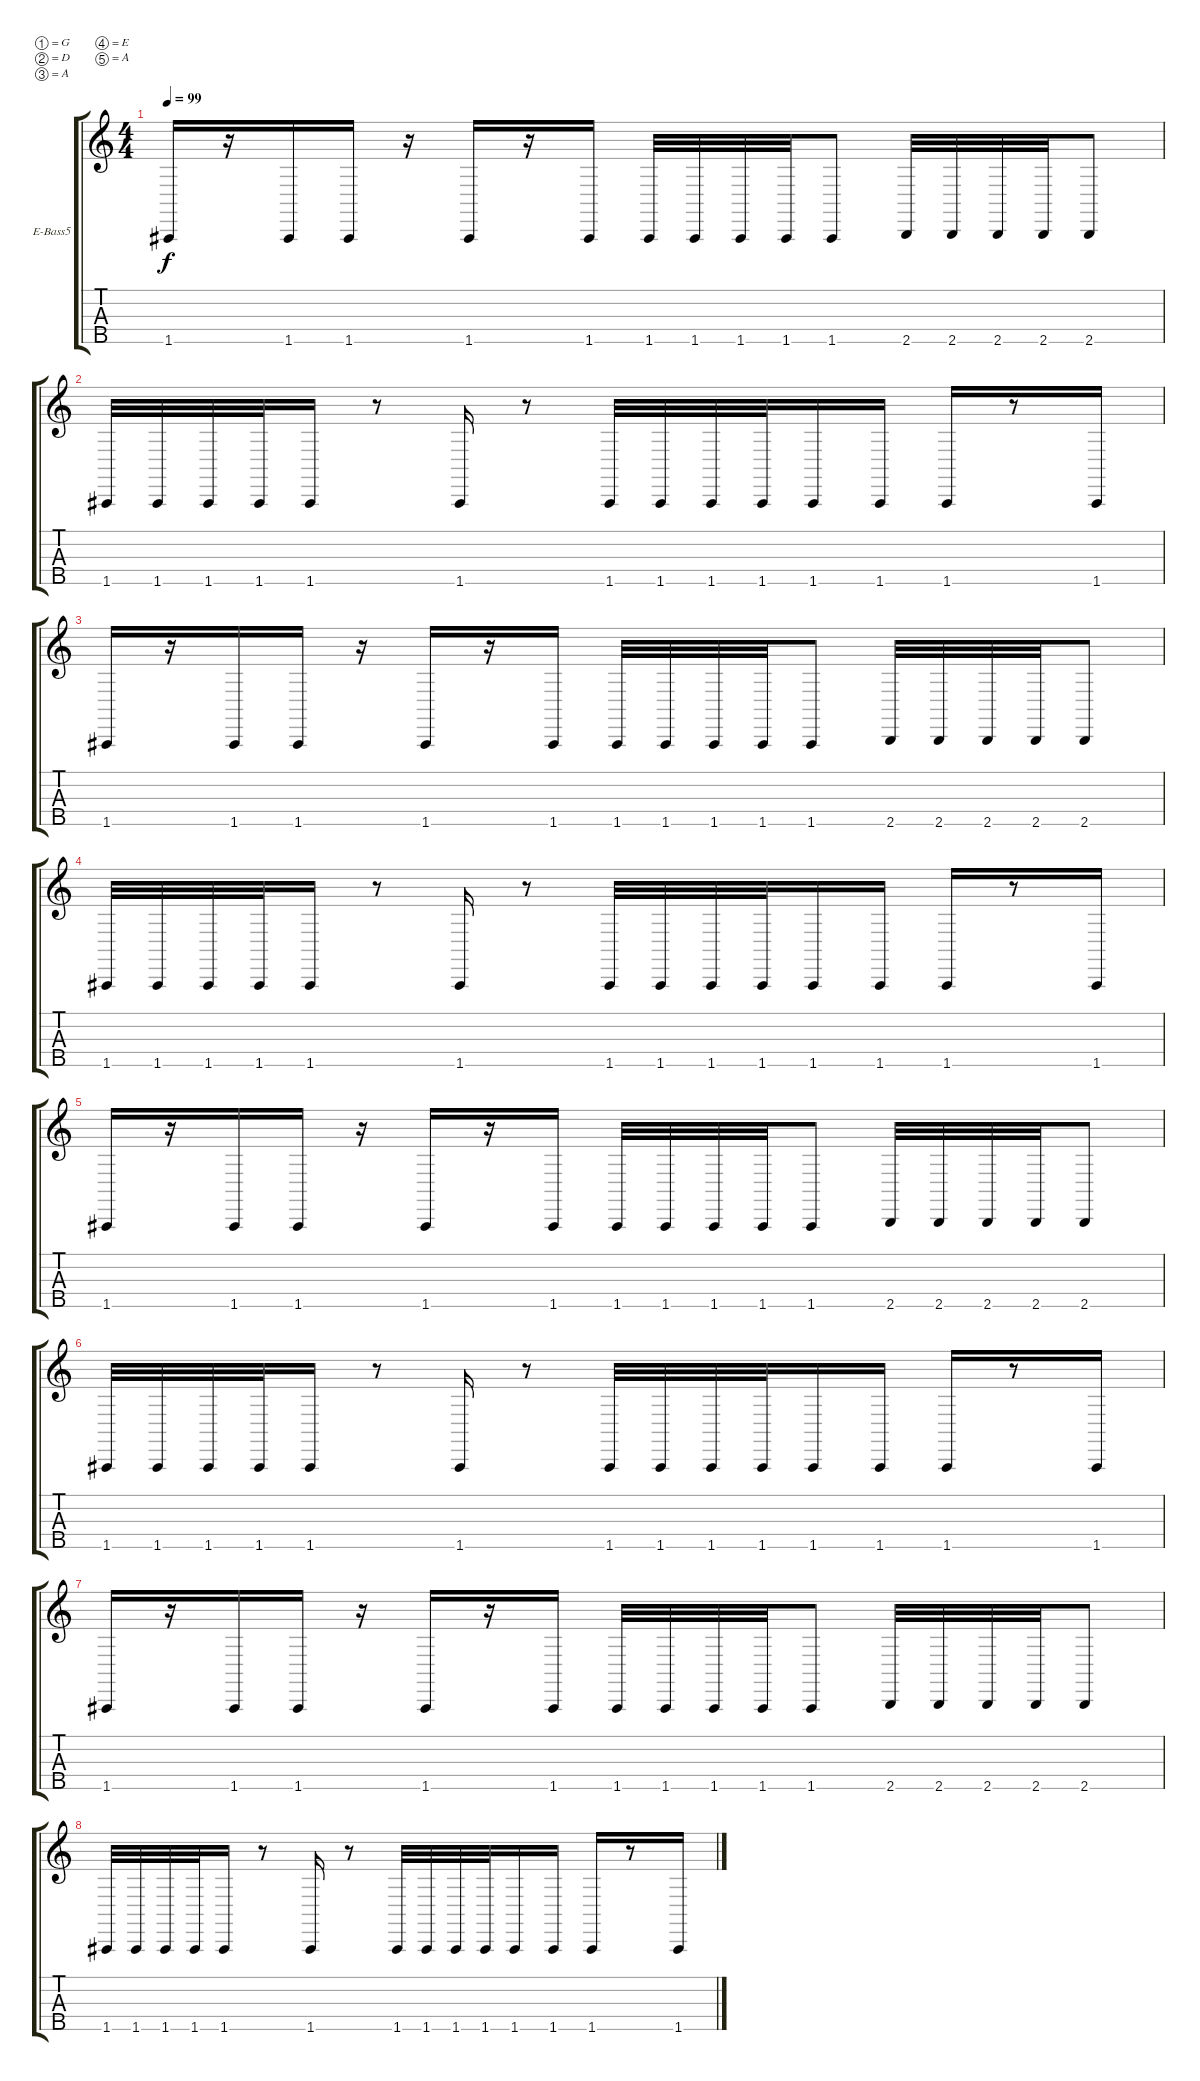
\defaultSystemsLayout 4
\bracketExtendMode groupsimilarinstruments
\firstSystemTrackNameOrientation horizontal
\otherSystemsTrackNameOrientation horizontal
\track ("Electric Bass" "E-Bass5") {instrument electricbassfinger}
\staff {score tabs}
\tuning (G2 D2 A1 E1 A0)
\ts (4 4)
\tempo 99
\clef g2
\ks c
1.5.16{dy f} r.16 1.5.16 1.5.16 r.16 1.5.16 r.16 1.5.16 1.5.32 1.5.32 1.5.32 1.5.32 1.5.8 2.5.32 2.5.32 2.5.32 2.5.32 2.5.8 |
1.5.32 1.5.32 1.5.32 1.5.32 1.5.16 r.8 1.5.16 r.8 1.5.32 1.5.32 1.5.32 1.5.32 1.5.16 1.5.16 1.5.16 r.8 1.5.16 |
1.5.16 r.16 1.5.16 1.5.16 r.16 1.5.16 r.16 1.5.16 1.5.32 1.5.32 1.5.32 1.5.32 1.5.8 2.5.32 2.5.32 2.5.32 2.5.32 2.5.8 |
1.5.32 1.5.32 1.5.32 1.5.32 1.5.16 r.8 1.5.16 r.8 1.5.32 1.5.32 1.5.32 1.5.32 1.5.16 1.5.16 1.5.16 r.8 1.5.16 |
1.5.16 r.16 1.5.16 1.5.16 r.16 1.5.16 r.16 1.5.16 1.5.32 1.5.32 1.5.32 1.5.32 1.5.8 2.5.32 2.5.32 2.5.32 2.5.32 2.5.8 |
1.5.32 1.5.32 1.5.32 1.5.32 1.5.16 r.8 1.5.16 r.8 1.5.32 1.5.32 1.5.32 1.5.32 1.5.16 1.5.16 1.5.16 r.8 1.5.16 |
1.5.16 r.16 1.5.16 1.5.16 r.16 1.5.16 r.16 1.5.16 1.5.32 1.5.32 1.5.32 1.5.32 1.5.8 2.5.32 2.5.32 2.5.32 2.5.32 2.5.8 |
1.5.32 1.5.32 1.5.32 1.5.32 1.5.16 r.8 1.5.16 r.8 1.5.32 1.5.32 1.5.32 1.5.32 1.5.16 1.5.16 1.5.16 r.8 1.5.16
